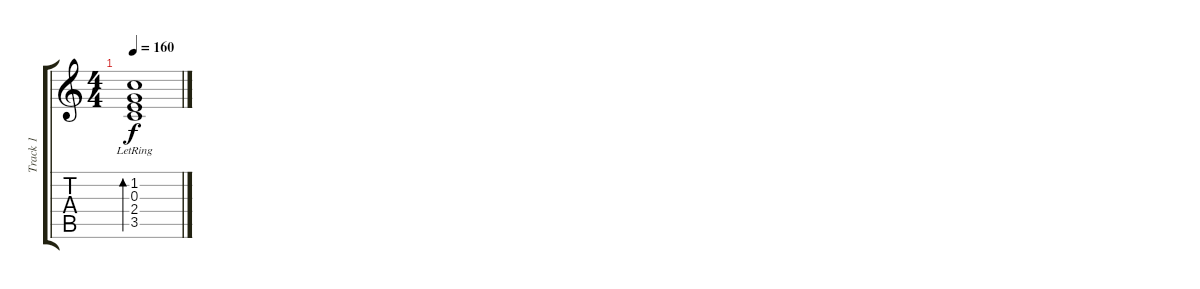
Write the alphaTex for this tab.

\track ("Track 1" "Track 1") {instrument acousticguitarsteel}
\staff {score tabs}
\tuning (E4 B3 G3 D3 A2 E2) {hide}
\ts (4 4)
\tempo 160
\clef g2
\ks c
(1.2{lr} 0.3{lr} 2.4{lr} 3.5{lr}).1{bd 60 dy f}
